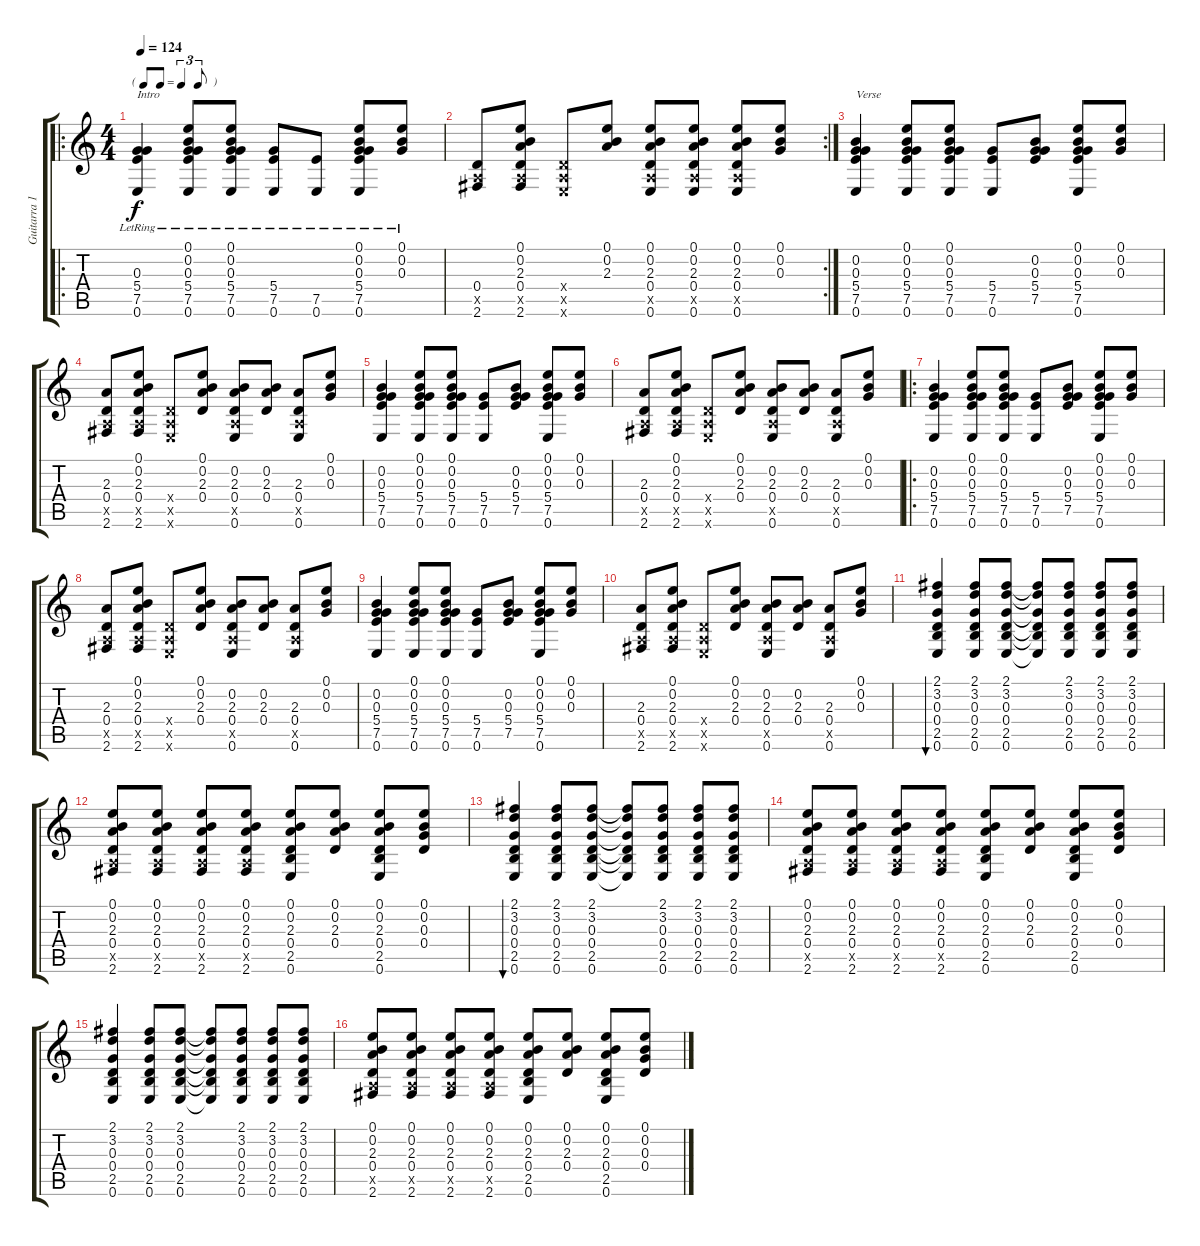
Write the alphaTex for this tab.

\track ("Guitarra 1" "Guitarra 1") {instrument acousticguitarsteel}
\staff {score tabs}
\tuning (E4 B3 G3 D3 A2 E2) {hide}
\ro
\ts (4 4)
\tf triplet8th
\tempo 124
\clef g2
\ks c
(0.3{lr} 5.4 7.5 0.6).4{txt "Intro" dy f instrument acousticguitarsteel} (0.1{lr} 0.2 0.3 5.4 7.5 0.6).8 (0.1{lr} 0.2 0.3 5.4 7.5 0.6).8 (5.4{lr} 7.5 0.6).8 (7.5{lr} 0.6).8 (0.1{lr} 0.2 0.3 5.4 7.5 0.6).8 (0.1{lr} 0.2 0.3).8 |
\rc 2
(0.4 0.5{x} 2.6).8 (0.1 0.2 2.3 0.4 0.5{x} 2.6).8 (0.4{x} 0.5{x} 0.6{x}).8 (0.1 0.2 2.3).8 (0.1 0.2 2.3 0.4 0.5{x} 0.6).8 (0.1 0.2 2.3 0.4 0.5{x} 0.6).8 (0.1 0.2 2.3 0.4 0.5{x} 0.6).8 (0.1 0.2 0.3).8 |
(0.2 0.3 5.4 7.5 0.6).4{txt "Verse"} (0.1 0.2 0.3 5.4 7.5 0.6).8 (0.1 0.2 0.3 5.4 7.5 0.6).8 (5.4 7.5 0.6).8 (0.2 0.3 5.4 7.5).8 (0.1 0.2 0.3 5.4 7.5 0.6).8 (0.1 0.2 0.3).8 |
(2.3 0.4 0.5{x} 2.6).8 (0.1 0.2 2.3 0.4 0.5{x} 2.6).8 (0.4{x} 0.5{x} 0.6{x}).8 (0.1 0.2 2.3 0.4).8 (0.2 2.3 0.4 0.5{x} 0.6).8 (0.2 2.3 0.4).8 (2.3 0.4 0.5{x} 0.6).8 (0.1 0.2 0.3).8 |
(0.2 0.3 5.4 7.5 0.6).4 (0.1 0.2 0.3 5.4 7.5 0.6).8 (0.1 0.2 0.3 5.4 7.5 0.6).8 (5.4 7.5 0.6).8 (0.2 0.3 5.4 7.5).8 (0.1 0.2 0.3 5.4 7.5 0.6).8 (0.1 0.2 0.3).8 |
(2.3 0.4 0.5{x} 2.6).8 (0.1 0.2 2.3 0.4 0.5{x} 2.6).8 (0.4{x} 0.5{x} 0.6{x}).8 (0.1 0.2 2.3 0.4).8 (0.2 2.3 0.4 0.5{x} 0.6).8 (0.2 2.3 0.4).8 (2.3 0.4 0.5{x} 0.6).8 (0.1 0.2 0.3).8 |
\ro
(0.2 0.3 5.4 7.5 0.6).4 (0.1 0.2 0.3 5.4 7.5 0.6).8 (0.1 0.2 0.3 5.4 7.5 0.6).8 (5.4 7.5 0.6).8 (0.2 0.3 5.4 7.5).8 (0.1 0.2 0.3 5.4 7.5 0.6).8 (0.1 0.2 0.3).8 |
(2.3 0.4 0.5{x} 2.6).8 (0.1 0.2 2.3 0.4 0.5{x} 2.6).8 (0.4{x} 0.5{x} 0.6{x}).8 (0.1 0.2 2.3 0.4).8 (0.2 2.3 0.4 0.5{x} 0.6).8 (0.2 2.3 0.4).8 (2.3 0.4 0.5{x} 0.6).8 (0.1 0.2 0.3).8 |
(0.2 0.3 5.4 7.5 0.6).4 (0.1 0.2 0.3 5.4 7.5 0.6).8 (0.1 0.2 0.3 5.4 7.5 0.6).8 (5.4 7.5 0.6).8 (0.2 0.3 5.4 7.5).8 (0.1 0.2 0.3 5.4 7.5 0.6).8 (0.1 0.2 0.3).8 |
(2.3 0.4 0.5{x} 2.6).8 (0.1 0.2 2.3 0.4 0.5{x} 2.6).8 (0.4{x} 0.5{x} 0.6{x}).8 (0.1 0.2 2.3 0.4).8 (0.2 2.3 0.4 0.5{x} 0.6).8 (0.2 2.3 0.4).8 (2.3 0.4 0.5{x} 0.6).8 (0.1 0.2 0.3).8 |
(2.1 3.2 0.3 0.4 2.5 0.6).4{bu 60} (2.1 3.2 0.3 0.4 2.5 0.6).8 (2.1 3.2 0.3 0.4 2.5 0.6).8 (2.1{t} 3.2{t} 0.3{t} 0.4{t} 2.5{t} 0.6{t}).8 (2.1 3.2 0.3 0.4 2.5 0.6).8 (2.1 3.2 0.3 0.4 2.5 0.6).8 (2.1 3.2 0.3 0.4 2.5 0.6).8 |
(0.1 0.2 2.3 0.4 0.5{x} 2.6).8 (0.1 0.2 2.3 0.4 0.5{x} 2.6).8 (0.1 0.2 2.3 0.4 0.5{x} 2.6).8 (0.1 0.2 2.3 0.4 0.5{x} 2.6).8 (0.1 0.2 2.3 0.4 2.5 0.6).8 (0.1 0.2 2.3 0.4).8 (0.1 0.2 2.3 0.4 2.5 0.6).8 (0.1 0.2 0.3 0.4).8 |
(2.1 3.2 0.3 0.4 2.5 0.6).4{bu 60} (2.1 3.2 0.3 0.4 2.5 0.6).8 (2.1 3.2 0.3 0.4 2.5 0.6).8 (2.1{t} 3.2{t} 0.3{t} 0.4{t} 2.5{t} 0.6{t}).8 (2.1 3.2 0.3 0.4 2.5 0.6).8 (2.1 3.2 0.3 0.4 2.5 0.6).8 (2.1 3.2 0.3 0.4 2.5 0.6).8 |
(0.1 0.2 2.3 0.4 0.5{x} 2.6).8 (0.1 0.2 2.3 0.4 0.5{x} 2.6).8 (0.1 0.2 2.3 0.4 0.5{x} 2.6).8 (0.1 0.2 2.3 0.4 0.5{x} 2.6).8 (0.1 0.2 2.3 0.4 2.5 0.6).8 (0.1 0.2 2.3 0.4).8 (0.1 0.2 2.3 0.4 2.5 0.6).8 (0.1 0.2 0.3 0.4).8 |
(2.1 3.2 0.3 0.4 2.5 0.6).4 (2.1 3.2 0.3 0.4 2.5 0.6).8 (2.1 3.2 0.3 0.4 2.5 0.6).8 (2.1{t} 3.2{t} 0.3{t} 0.4{t} 2.5{t} 0.6{t}).8 (2.1 3.2 0.3 0.4 2.5 0.6).8 (2.1 3.2 0.3 0.4 2.5 0.6).8 (2.1 3.2 0.3 0.4 2.5 0.6).8 |
(0.1 0.2 2.3 0.4 0.5{x} 2.6).8 (0.1 0.2 2.3 0.4 0.5{x} 2.6).8 (0.1 0.2 2.3 0.4 0.5{x} 2.6).8 (0.1 0.2 2.3 0.4 0.5{x} 2.6).8 (0.1 0.2 2.3 0.4 2.5 0.6).8 (0.1 0.2 2.3 0.4).8 (0.1 0.2 2.3 0.4 2.5 0.6).8 (0.1 0.2 0.3 0.4).8
